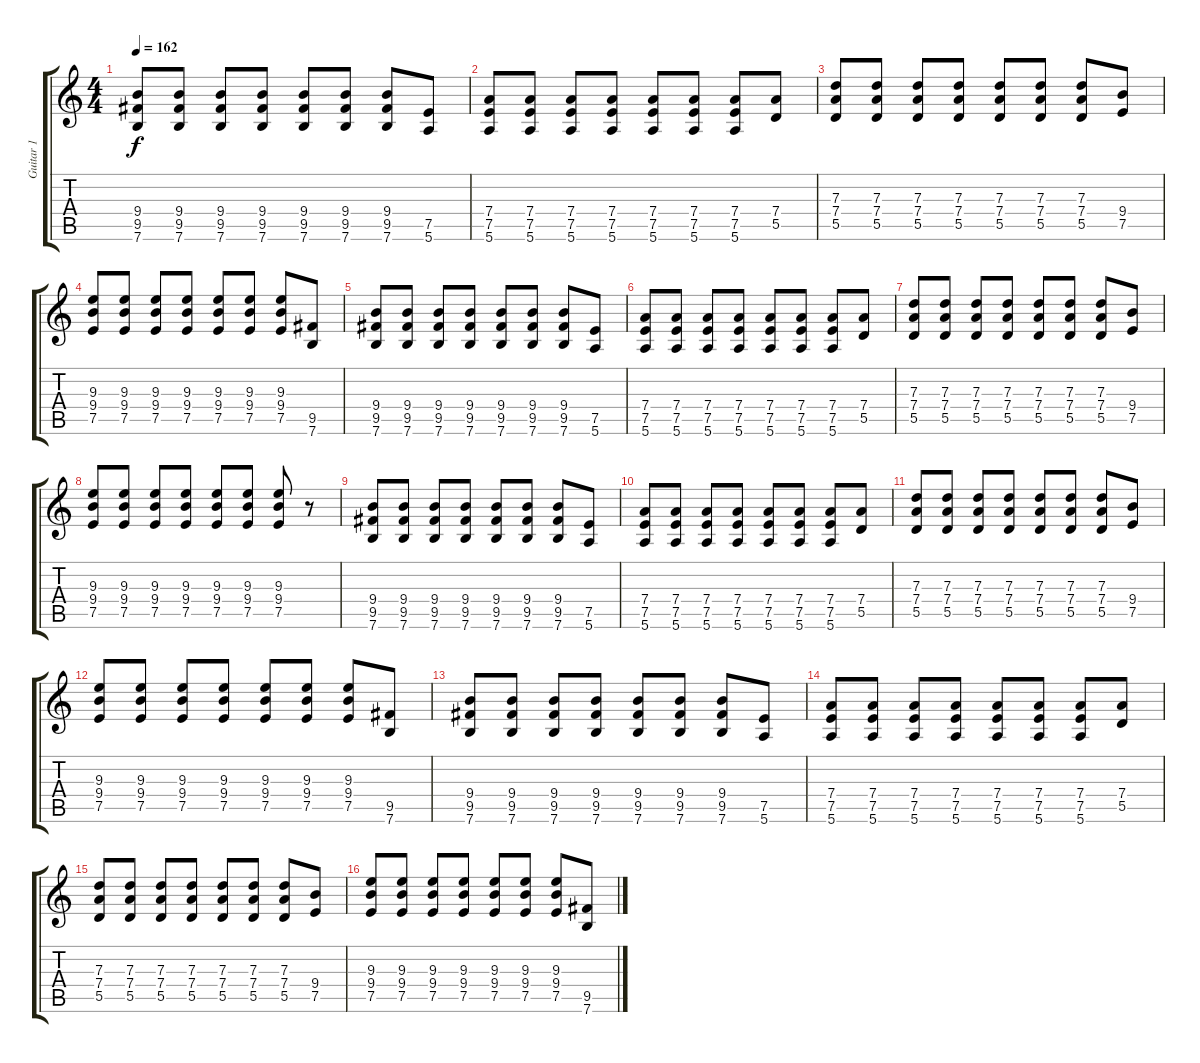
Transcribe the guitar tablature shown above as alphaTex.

\track ("Guitar 1" "Guitar 1") {instrument distortionguitar}
\staff {score tabs}
\tuning (E4 B3 G3 D3 A2 E2) {hide}
\ts (4 4)
\tempo 162
\clef g2
\ks c
(9.4 9.5 7.6).8{dy f} (9.4 9.5 7.6).8 (9.4 9.5 7.6).8 (9.4 9.5 7.6).8 (9.4 9.5 7.6).8 (9.4 9.5 7.6).8 (9.4 9.5 7.6).8 (7.5 5.6).8 |
(7.4 7.5 5.6).8 (7.4 7.5 5.6).8 (7.4 7.5 5.6).8 (7.4 7.5 5.6).8 (7.4 7.5 5.6).8 (7.4 7.5 5.6).8 (7.4 7.5 5.6).8 (7.4 5.5).8 |
(7.3 7.4 5.5).8 (7.3 7.4 5.5).8 (7.3 7.4 5.5).8 (7.3 7.4 5.5).8 (7.3 7.4 5.5).8 (7.3 7.4 5.5).8 (7.3 7.4 5.5).8 (9.4 7.5).8 |
(9.3 9.4 7.5).8 (9.3 9.4 7.5).8 (9.3 9.4 7.5).8 (9.3 9.4 7.5).8 (9.3 9.4 7.5).8 (9.3 9.4 7.5).8 (9.3 9.4 7.5).8 (9.5 7.6).8 |
(9.4 9.5 7.6).8 (9.4 9.5 7.6).8 (9.4 9.5 7.6).8 (9.4 9.5 7.6).8 (9.4 9.5 7.6).8 (9.4 9.5 7.6).8 (9.4 9.5 7.6).8 (7.5 5.6).8 |
(7.4 7.5 5.6).8 (7.4 7.5 5.6).8 (7.4 7.5 5.6).8 (7.4 7.5 5.6).8 (7.4 7.5 5.6).8 (7.4 7.5 5.6).8 (7.4 7.5 5.6).8 (7.4 5.5).8 |
(7.3 7.4 5.5).8 (7.3 7.4 5.5).8 (7.3 7.4 5.5).8 (7.3 7.4 5.5).8 (7.3 7.4 5.5).8 (7.3 7.4 5.5).8 (7.3 7.4 5.5).8 (9.4 7.5).8 |
(9.3 9.4 7.5).8 (9.3 9.4 7.5).8 (9.3 9.4 7.5).8 (9.3 9.4 7.5).8 (9.3 9.4 7.5).8 (9.3 9.4 7.5).8 (9.3 9.4 7.5).8 r.8 |
(9.4 9.5 7.6).8{volume 14 balance 8} (9.4 9.5 7.6).8 (9.4 9.5 7.6).8 (9.4 9.5 7.6).8 (9.4 9.5 7.6).8 (9.4 9.5 7.6).8 (9.4 9.5 7.6).8 (7.5 5.6).8 |
(7.4 7.5 5.6).8 (7.4 7.5 5.6).8 (7.4 7.5 5.6).8 (7.4 7.5 5.6).8 (7.4 7.5 5.6).8 (7.4 7.5 5.6).8 (7.4 7.5 5.6).8 (7.4 5.5).8 |
(7.3 7.4 5.5).8 (7.3 7.4 5.5).8 (7.3 7.4 5.5).8 (7.3 7.4 5.5).8 (7.3 7.4 5.5).8 (7.3 7.4 5.5).8 (7.3 7.4 5.5).8 (9.4 7.5).8 |
(9.3 9.4 7.5).8 (9.3 9.4 7.5).8 (9.3 9.4 7.5).8 (9.3 9.4 7.5).8 (9.3 9.4 7.5).8 (9.3 9.4 7.5).8 (9.3 9.4 7.5).8 (9.5 7.6).8 |
(9.4 9.5 7.6).8 (9.4 9.5 7.6).8 (9.4 9.5 7.6).8 (9.4 9.5 7.6).8 (9.4 9.5 7.6).8 (9.4 9.5 7.6).8 (9.4 9.5 7.6).8 (7.5 5.6).8 |
(7.4 7.5 5.6).8 (7.4 7.5 5.6).8 (7.4 7.5 5.6).8 (7.4 7.5 5.6).8 (7.4 7.5 5.6).8 (7.4 7.5 5.6).8 (7.4 7.5 5.6).8 (7.4 5.5).8 |
(7.3 7.4 5.5).8 (7.3 7.4 5.5).8 (7.3 7.4 5.5).8 (7.3 7.4 5.5).8 (7.3 7.4 5.5).8 (7.3 7.4 5.5).8 (7.3 7.4 5.5).8 (9.4 7.5).8 |
(9.3 9.4 7.5).8 (9.3 9.4 7.5).8 (9.3 9.4 7.5).8 (9.3 9.4 7.5).8 (9.3 9.4 7.5).8 (9.3 9.4 7.5).8 (9.3 9.4 7.5).8 (9.5 7.6).8
